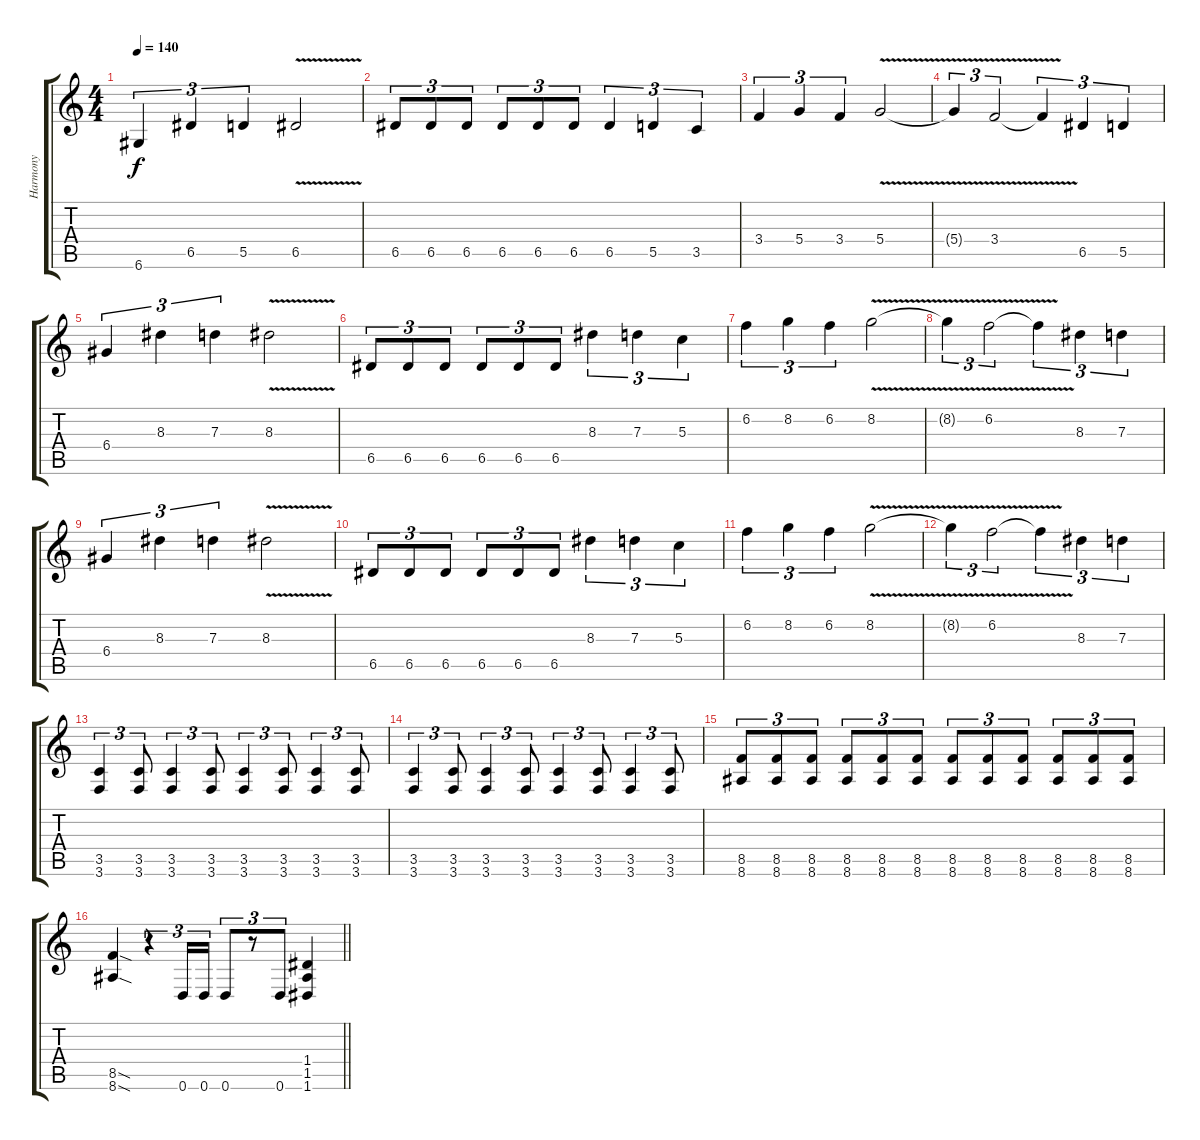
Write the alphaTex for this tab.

\track ("Harmony" "Harmony") {instrument distortionguitar}
\staff {score tabs}
\tuning (E4 B3 G3 D3 A2 D2) {hide}
\ts (4 4)
\tempo 140
\clef g2
\ks c
6.6.4{tu (3 2) dy f} 6.5.4{tu (3 2)} 5.5.4{tu (3 2)} 6.5{v}.2 |
6.5.8{tu (3 2)} 6.5.8{tu (3 2)} 6.5.8{tu (3 2)} 6.5.8{tu (3 2)} 6.5.8{tu (3 2)} 6.5.8{tu (3 2)} 6.5.4{tu (3 2)} 5.5.4{tu (3 2)} 3.5.4{tu (3 2)} |
3.4.4{tu (3 2)} 5.4.4{tu (3 2)} 3.4.4{tu (3 2)} 5.4{v}.2 |
5.4{t}.4{tu (3 2)} 3.4{v}.2{tu (3 2)} 3.4{t}.4{tu (3 2)} 6.5.4{tu (3 2)} 5.5.4{tu (3 2)} |
6.4.4{tu (3 2)} 8.3.4{tu (3 2)} 7.3.4{tu (3 2)} 8.3{v}.2 |
6.5.8{tu (3 2)} 6.5.8{tu (3 2)} 6.5.8{tu (3 2)} 6.5.8{tu (3 2)} 6.5.8{tu (3 2)} 6.5.8{tu (3 2)} 8.3.4{tu (3 2)} 7.3.4{tu (3 2)} 5.3.4{tu (3 2)} |
6.2.4{tu (3 2)} 8.2.4{tu (3 2)} 6.2.4{tu (3 2)} 8.2{v}.2 |
8.2{t}.4{tu (3 2)} 6.2{v}.2{tu (3 2)} 6.2{t}.4{tu (3 2)} 8.3.4{tu (3 2)} 7.3.4{tu (3 2)} |
6.4.4{tu (3 2)} 8.3.4{tu (3 2)} 7.3.4{tu (3 2)} 8.3{v}.2 |
6.5.8{tu (3 2)} 6.5.8{tu (3 2)} 6.5.8{tu (3 2)} 6.5.8{tu (3 2)} 6.5.8{tu (3 2)} 6.5.8{tu (3 2)} 8.3.4{tu (3 2)} 7.3.4{tu (3 2)} 5.3.4{tu (3 2)} |
6.2.4{tu (3 2)} 8.2.4{tu (3 2)} 6.2.4{tu (3 2)} 8.2{v}.2 |
8.2{t}.4{tu (3 2)} 6.2{v}.2{tu (3 2)} 6.2{t}.4{tu (3 2)} 8.3.4{tu (3 2)} 7.3.4{tu (3 2)} |
(3.5 3.6).4{tu (3 2)} (3.5 3.6).8{tu (3 2)} (3.5 3.6).4{tu (3 2)} (3.5 3.6).8{tu (3 2)} (3.5 3.6).4{tu (3 2)} (3.5 3.6).8{tu (3 2)} (3.5 3.6).4{tu (3 2)} (3.5 3.6).8{tu (3 2)} |
(3.5 3.6).4{tu (3 2)} (3.5 3.6).8{tu (3 2)} (3.5 3.6).4{tu (3 2)} (3.5 3.6).8{tu (3 2)} (3.5 3.6).4{tu (3 2)} (3.5 3.6).8{tu (3 2)} (3.5 3.6).4{tu (3 2)} (3.5 3.6).8{tu (3 2)} |
(8.5 8.6).8{tu (3 2)} (8.5 8.6).8{tu (3 2)} (8.5 8.6).8{tu (3 2)} (8.5 8.6).8{tu (3 2)} (8.5 8.6).8{tu (3 2)} (8.5 8.6).8{tu (3 2)} (8.5 8.6).8{tu (3 2)} (8.5 8.6).8{tu (3 2)} (8.5 8.6).8{tu (3 2)} (8.5 8.6).8{tu (3 2)} (8.5 8.6).8{tu (3 2)} (8.5 8.6).8{tu (3 2)} |
\barLineRight lightlight
(8.5{sod} 8.6{sod}).4 r.4{tu (3 2)} 0.6.16{tu (3 2)} 0.6.16{tu (3 2)} 0.6.8{tu (3 2)} r.8{tu (3 2)} 0.6.8{tu (3 2)} (1.4 1.5 1.6).4
